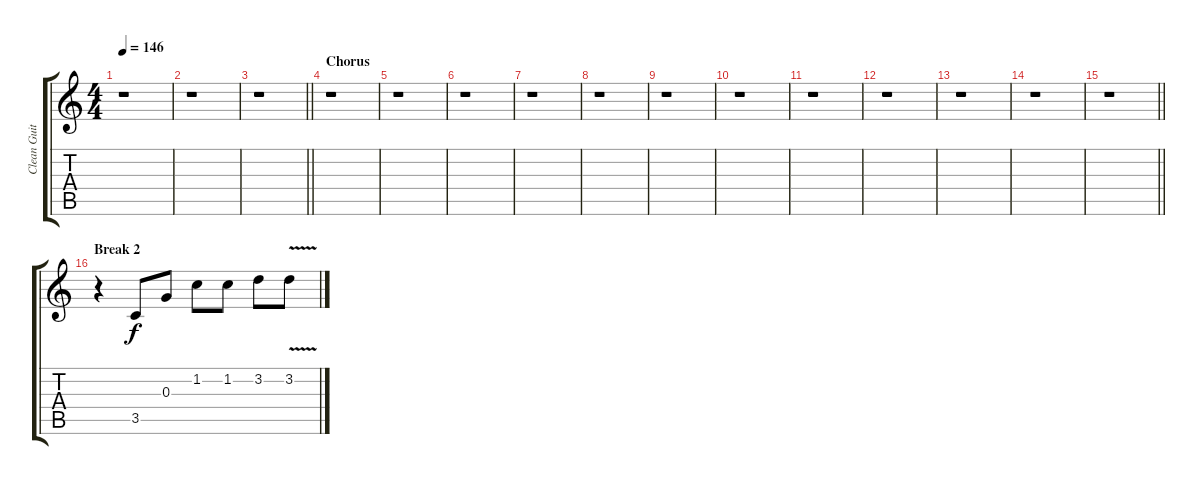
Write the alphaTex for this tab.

\track ("Clean Guitar" "Clean Guit") {instrument overdrivenguitar}
\staff {score tabs}
\tuning (E4 B3 G3 D3 A2 E2) {hide}
\ts (4 4)
\tempo 146
\clef g2
\ks c
r.1{dy f} |
r.1 |
\barLineRight lightlight
r.1 |
\section ("" "Chorus")
r.1 |
r.1 |
r.1 |
r.1 |
r.1 |
r.1 |
r.1 |
r.1 |
r.1 |
r.1 |
r.1 |
\barLineRight lightlight
r.1 |
\section ("" "Break 2")
r.4{instrument acousticguitarsteel} 3.5.8 0.3.8 1.2.8 1.2.8 3.2.8 3.2{v}.8
